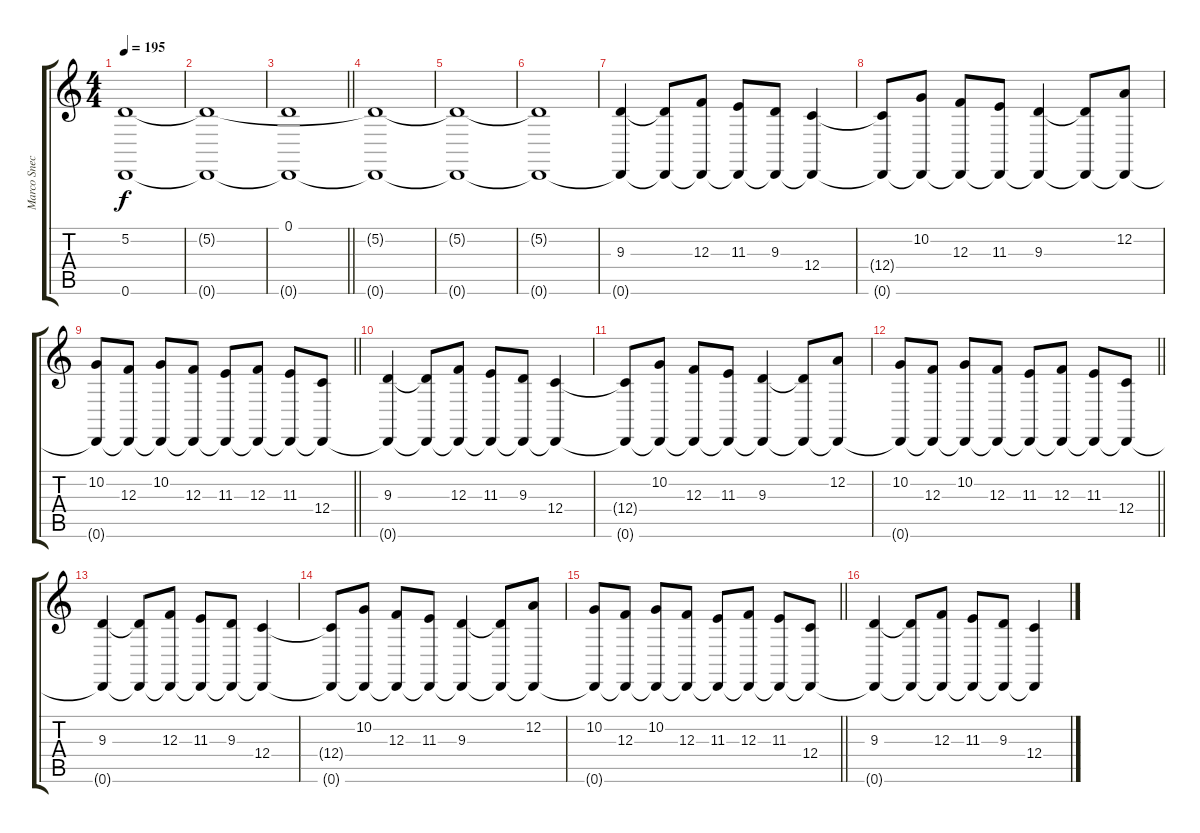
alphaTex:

\track ("Marco Sneck" "Marco Snec") {instrument stringensemble1}
\staff {score tabs}
\tuning (D4 A3 F3 C3 G2 D2) {hide}
\ts (4 4)
\tempo 195
\clef g2
\ks c
(5.2 0.6).1{dy f instrument stringensemble1} |
(5.2{t} 0.6{t}).1 |
\barLineRight lightlight
(0.1 0.6{t}).1 |
(5.2{t} 0.6{t}).1 |
(5.2{t} 0.6{t}).1 |
(5.2{t} 0.6{t}).1 |
(9.3 0.6{t}).4 (9.3{t} 0.6{t}).8 (12.3 0.6{t}).8 (11.3 0.6{t}).8 (9.3 0.6{t}).8 (12.4 0.6{t}).4 |
(12.4{t} 0.6{t}).8 (10.2 0.6{t}).8 (12.3 0.6{t}).8 (11.3 0.6{t}).8 (9.3 0.6{t}).4 (9.3{t} 0.6{t}).8 (12.2 0.6{t}).8 |
\barLineRight lightlight
(10.2 0.6{t}).8 (12.3 0.6{t}).8 (10.2 0.6{t}).8 (12.3 0.6{t}).8 (11.3 0.6{t}).8 (12.3 0.6{t}).8 (11.3 0.6{t}).8 (12.4 0.6{t}).8 |
(9.3 0.6{t}).4 (9.3{t} 0.6{t}).8 (12.3 0.6{t}).8 (11.3 0.6{t}).8 (9.3 0.6{t}).8 (12.4 0.6{t}).4 |
(12.4{t} 0.6{t}).8 (10.2 0.6{t}).8 (12.3 0.6{t}).8 (11.3 0.6{t}).8 (9.3 0.6{t}).4 (9.3{t} 0.6{t}).8 (12.2 0.6{t}).8 |
\barLineRight lightlight
(10.2 0.6{t}).8 (12.3 0.6{t}).8 (10.2 0.6{t}).8 (12.3 0.6{t}).8 (11.3 0.6{t}).8 (12.3 0.6{t}).8 (11.3 0.6{t}).8 (12.4 0.6{t}).8 |
\section ("" "")
(9.3 0.6{t}).4 (9.3{t} 0.6{t}).8 (12.3 0.6{t}).8 (11.3 0.6{t}).8 (9.3 0.6{t}).8 (12.4 0.6{t}).4 |
(12.4{t} 0.6{t}).8 (10.2 0.6{t}).8 (12.3 0.6{t}).8 (11.3 0.6{t}).8 (9.3 0.6{t}).4 (9.3{t} 0.6{t}).8 (12.2 0.6{t}).8 |
\barLineRight lightlight
(10.2 0.6{t}).8 (12.3 0.6{t}).8 (10.2 0.6{t}).8 (12.3 0.6{t}).8 (11.3 0.6{t}).8 (12.3 0.6{t}).8 (11.3 0.6{t}).8 (12.4 0.6{t}).8 |
(9.3 0.6{t}).4 (9.3{t} 0.6{t}).8 (12.3 0.6{t}).8 (11.3 0.6{t}).8 (9.3 0.6{t}).8 (12.4 0.6{t}).4
